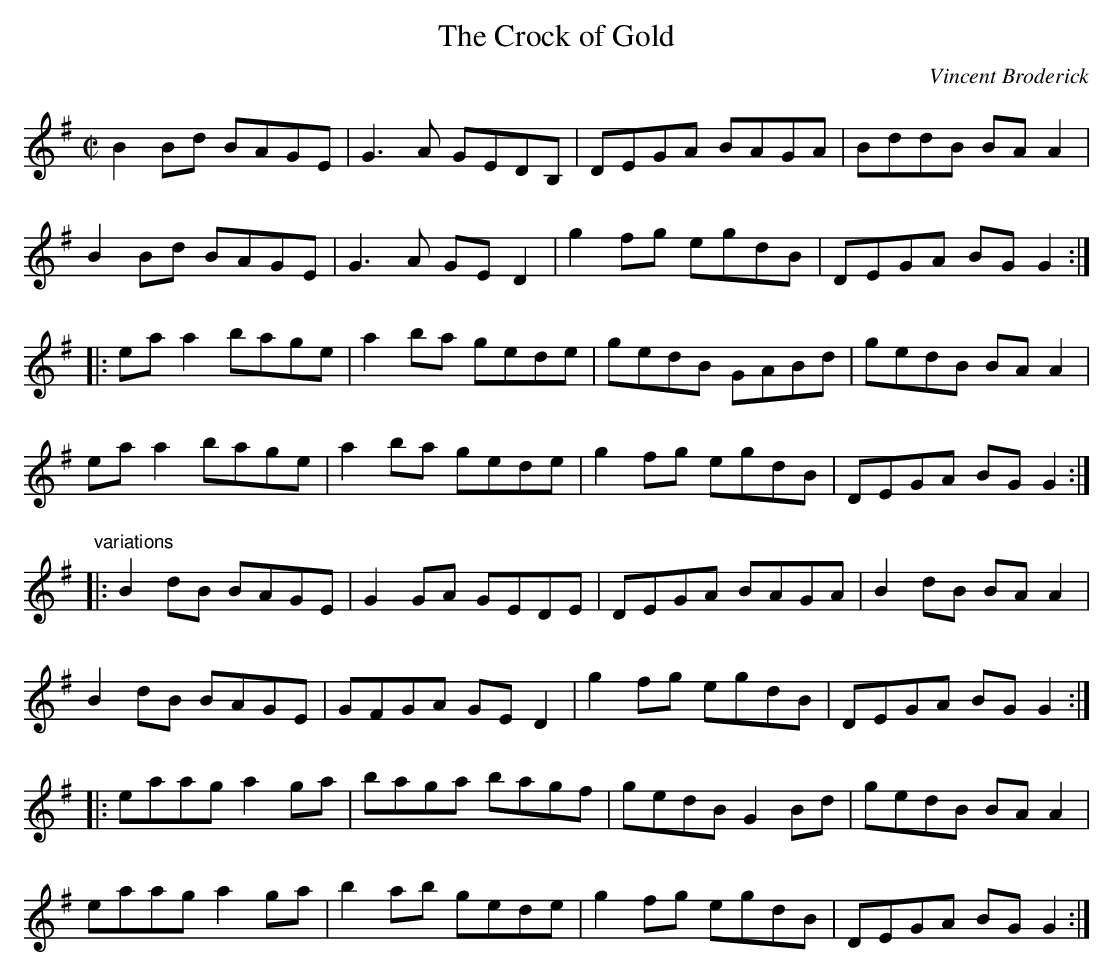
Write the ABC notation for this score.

X:1
T:Crock of Gold, The
C:Vincent Broderick
M:C|
K:G
B2Bd BAGE|G3A GEDB,|DEGA BAGA|BddB BAA2|
B2Bd BAGE|G3A GED2|g2fg egdB|DEGA BGG2:|
|:eaa2 bage|a2ba gede|gedB GABd|gedB BAA2|
eaa2 bage|a2ba gede|g2fg egdB|DEGA BGG2:|
"variations"
|:B2dB BAGE|G2GA GEDE|DEGA BAGA|B2dB BAA2|
B2dB BAGE|GFGA GED2|g2fg egdB|DEGA BGG2:|
|:eaag a2ga|baga bagf|gedB G2Bd|gedB BAA2|
eaag a2ga|b2ab gede|g2fg egdB|DEGA BGG2:|
